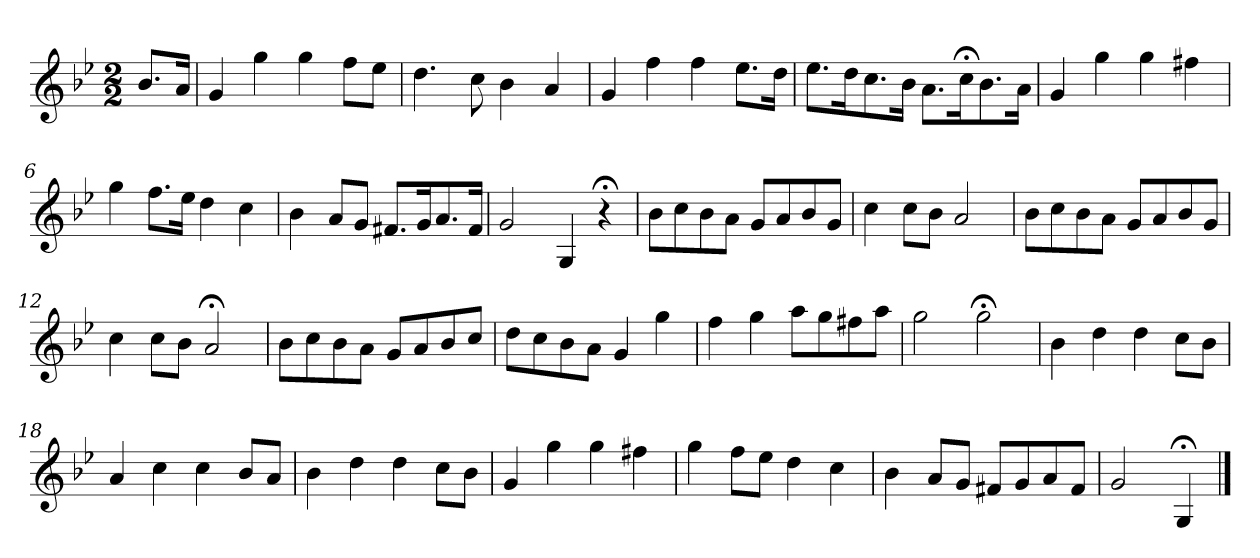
**kern
*part1
*staff1
*k[b-e-]
*g:
*M2/2
*MM120
=
8.b-L
16aJk
=1
4g
4gg
4gg
8ffL
8ee-J
=2
4.dd
8cc
4b-
4a
=3
4g
4ff
4ff
8.ee-L
16ddJk
=4
8.ee-L
16ddK
8.cc
16b-Jk
8.aL
16cc;<K
8.b-
16aJk
=5
4g
4gg
4gg
4ff#X
=6
4gg
8.ffL
16ee-Jk
4dd
4cc
=7
4b-
8aL
8gJ
8.f#XL
16gK
8.a
16f#Jk
=8
2g
4G
4r;<
=9
8b-L
8cc
8b-
8aJ
8gL
8a
8b-
8gJ
=10
4cc
8ccL
8b-J
2a
=11
8b-L
8cc
8b-
8aJ
8gL
8a
8b-
8gJ
=12
4cc
8ccL
8b-J
2a;<
=13
8b-L
8cc
8b-
8aJ
8gL
8a
8b-
8ccJ
=14
8ddL
8cc
8b-
8aJ
4g
4gg
=15
4ff
4gg
8aaL
8gg
8ff#X
8aaJ
=16
2gg
2gg;<
=17
4b-
4dd
4dd
8ccL
8b-J
=18
4a
4cc
4cc
8b-L
8aJ
=19
4b-
4dd
4dd
8ccL
8b-J
=20
4g
4gg
4gg
4ff#X
=21
4gg
8ffL
8ee-J
4dd
4cc
=22
4b-
8aL
8gJ
8f#XL
8g
8a
8f#J
=23
2g
4G;<
==
*-
